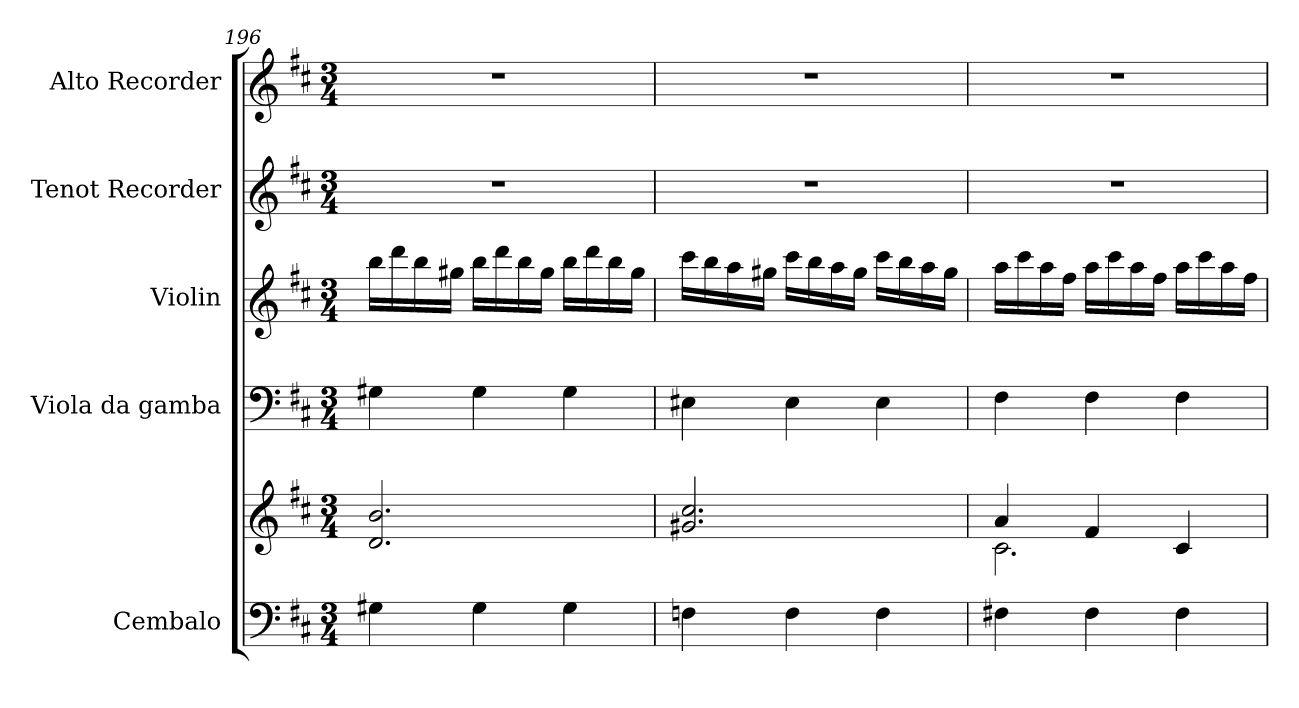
**kern	**kern	**kern	**kern	**kern	**kern
*part5	*part5	*part4	*part3	*part2	*part1
*staff6	*staff5	*staff4	*staff3	*staff2	*staff1
*I"Cembalo	*	*I"Viola da gamba	*I"Violin	*I"Tenot Recorder	*I"Alto Recorder
*	*	*I'Vla. d. g.	*I'Vln.	*I'T. Rec.	*I'A. Rec
*clefF4	*clefG2	*clefF4	*clefG2	*clefG2	*clefG2
*k[f#c#]	*k[f#c#]	*k[f#c#]	*k[f#c#]	*k[f#c#]	*k[f#c#]
*M3/4	*M3/4	*M3/4	*M3/4	*M3/4	*M3/4
=196	=196	=196	=196	=196	=196
4G#X\	2.d/ 2.b/	4G#X\	16bb\LL	2.r	2.r
.	.	.	16ddd\	.	.
.	.	.	16bb\	.	.
.	.	.	16gg#X\JJ	.	.
4G#\	.	4G#\	16bb\LL	.	.
.	.	.	16ddd\	.	.
.	.	.	16bb\	.	.
.	.	.	16gg#\JJ	.	.
4G#\	.	4G#\	16bb\LL	.	.
.	.	.	16ddd\	.	.
.	.	.	16bb\	.	.
.	.	.	16gg#\JJ	.	.
=197	=197	=197	=197	=197	=197
4Fn\	2.g#X/ 2.cc#/	4E#X\	16ccc#\LL	2.r	2.r
.	.	.	16bb\	.	.
.	.	.	16aa\	.	.
.	.	.	16gg#X\JJ	.	.
4F\	.	4E#\	16ccc#\LL	.	.
.	.	.	16bb\	.	.
.	.	.	16aa\	.	.
.	.	.	16gg#\JJ	.	.
4F\	.	4E#\	16ccc#\LL	.	.
.	.	.	16bb\	.	.
.	.	.	16aa\	.	.
.	.	.	16gg#\JJ	.	.
=198	=198	=198	=198	=198	=198
*	*^	*	*	*	*
4F#X\	4a/	2.c#\	4F#\	16aa\LL	2.r	2.r
.	.	.	.	16ccc#\	.	.
.	.	.	.	16aa\	.	.
.	.	.	.	16ff#\JJ	.	.
4F#\	4f#/	.	4F#\	16aa\LL	.	.
.	.	.	.	16ccc#\	.	.
.	.	.	.	16aa\	.	.
.	.	.	.	16ff#\JJ	.	.
4F#\	4c#/	.	4F#\	16aa\LL	.	.
.	.	.	.	16ccc#\	.	.
.	.	.	.	16aa\	.	.
.	.	.	.	16ff#\JJ	.	.
*	*v	*v	*	*	*	*
=	=	=	=	=	=
*-	*-	*-	*-	*-	*-
